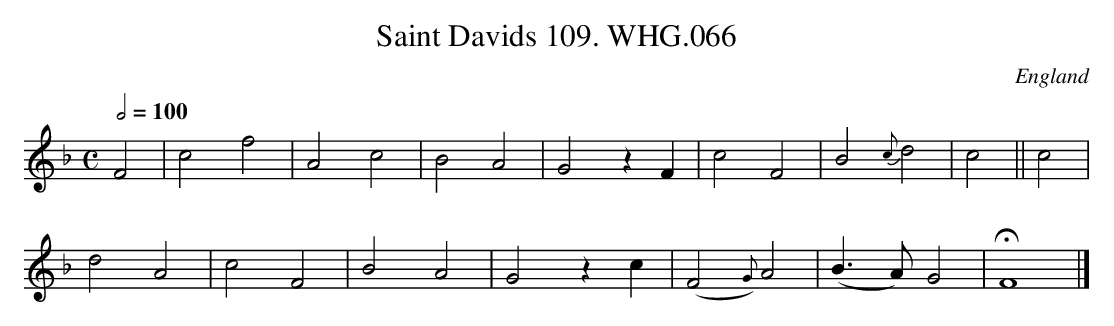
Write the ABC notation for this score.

X:1
T:Saint Davids 109. WHG.066
L:1/2
M:C
O:England
Q:1/2=100
K:F
F|cf|Ac|BA|Gz/F/|cF|B{c}d|c||c|
dA|cF|BA|Gz/c/|(F{G})A|(B3/4A/4)G|HF2|]
